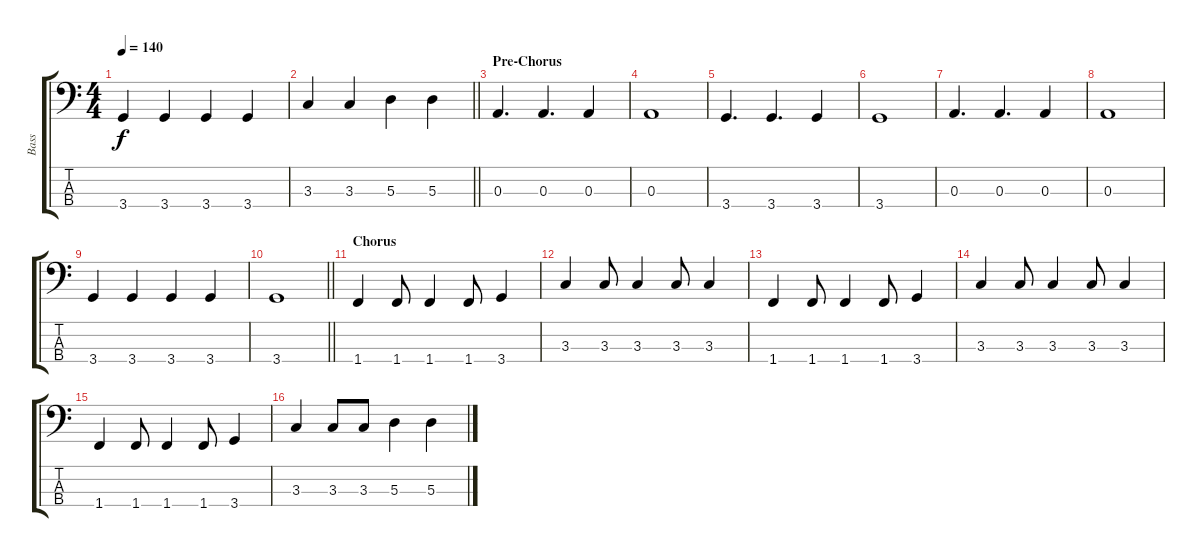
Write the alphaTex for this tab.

\track ("Bass" "Bass") {instrument acousticbass}
\staff {score tabs}
\tuning (G2 D2 A1 E1) {hide}
\ts (4 4)
\tempo 140
\clef f4
\ks c
3.4.4{dy f} 3.4.4 3.4.4 3.4.4 |
\barLineRight lightlight
3.3.4 3.3.4 5.3.4 5.3.4 |
\section ("" "Pre-Chorus")
0.3.4{d} 0.3.4{d} 0.3.4 |
0.3.1 |
3.4.4{d} 3.4.4{d} 3.4.4 |
3.4.1 |
0.3.4{d} 0.3.4{d} 0.3.4 |
0.3.1 |
3.4.4 3.4.4 3.4.4 3.4.4 |
\barLineRight lightlight
3.4.1 |
\section ("" "Chorus")
1.4.4 1.4.8 1.4.4 1.4.8 3.4.4 |
3.3.4 3.3.8 3.3.4 3.3.8 3.3.4 |
1.4.4 1.4.8 1.4.4 1.4.8 3.4.4 |
3.3.4 3.3.8 3.3.4 3.3.8 3.3.4 |
1.4.4 1.4.8 1.4.4 1.4.8 3.4.4 |
3.3.4 3.3.8 3.3.8 5.3.4 5.3.4
